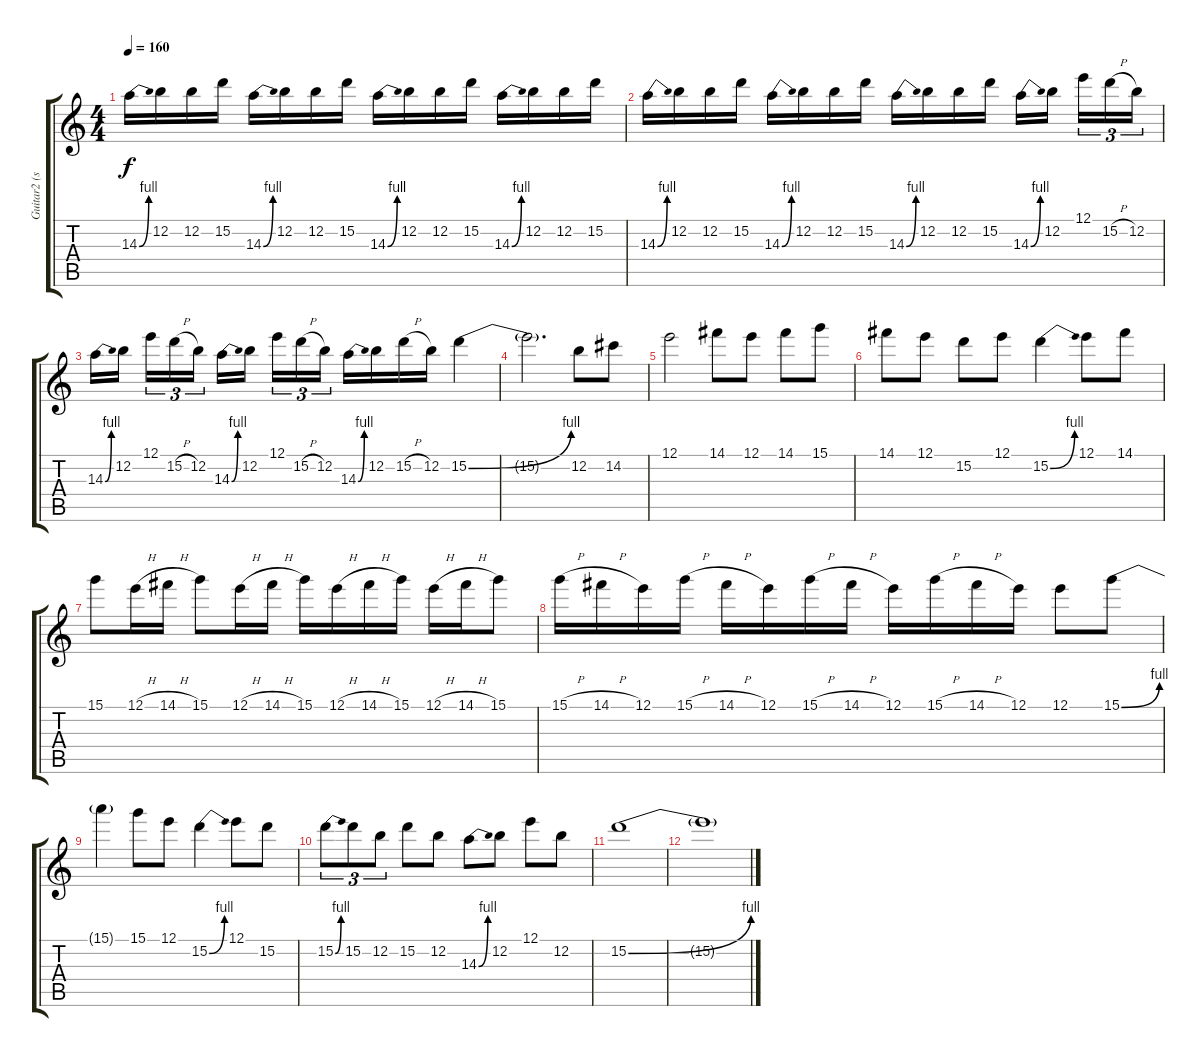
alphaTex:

\track ("Guitar2 (solo)" "Guitar2 (s") {instrument distortionguitar}
\staff {score tabs}
\tuning (E4 B3 G3 D3 A2 E2) {hide}
\ts (4 4)
\tempo 160
\clef g2
\ks c
14.3{be (bend 0 0 60 4)}.16{dy f} 12.2.16 12.2.16 15.2.16 14.3{be (bend 0 0 60 4)}.16 12.2.16 12.2.16 15.2.16 14.3{be (bend 0 0 60 4)}.16 12.2.16 12.2.16 15.2.16 14.3{be (bend 0 0 60 4)}.16 12.2.16 12.2.16 15.2.16 |
14.3{be (bend 0 0 60 4)}.16 12.2.16 12.2.16 15.2.16 14.3{be (bend 0 0 60 4)}.16 12.2.16 12.2.16 15.2.16 14.3{be (bend 0 0 60 4)}.16 12.2.16 12.2.16 15.2.16 14.3{be (bend 0 0 60 4)}.16 12.2.16{beam splitsecondary} 12.1.16{tu (3 2)} 15.2{h}.16{tu (3 2)} 12.2.16{tu (3 2)} |
14.3{be (bend 0 0 60 4)}.16 12.2.16{beam splitsecondary} 12.1.16{tu (3 2)} 15.2{h}.16{tu (3 2)} 12.2.16{tu (3 2)} 14.3{be (bend 0 0 60 4)}.16 12.2.16{beam splitsecondary} 12.1.16{tu (3 2)} 15.2{h}.16{tu (3 2)} 12.2.16{tu (3 2)} 14.3{be (bend 0 0 60 4)}.16 12.2.16 15.2{h}.16 12.2.16 15.2{be (bend 0 0 60 4)}.4 |
15.2{t}.2{d} 12.2.8 14.2.8 |
12.1.2 14.1.8 12.1.8 14.1.8 15.1.8 |
14.1.8 12.1.8 15.2.8 12.1.8 15.2{be (bend 0 0 60 4)}.4 12.1.8 14.1.8 |
15.1.8 12.1{h}.16 14.1{h}.16 15.1.8 12.1{h}.16 14.1{h}.16 15.1.16 12.1{h}.16 14.1{h}.16 15.1.16 12.1{h}.16 14.1{h}.16 15.1.8 |
15.1{h}.16 14.1{h}.16 12.1.16 15.1{h}.16 14.1{h}.16 12.1.16 15.1{h}.16 14.1{h}.16 12.1.16 15.1{h}.16 14.1{h}.16 12.1.16 12.1.8 15.1{be (bend 0 0 60 4)}.8 |
15.1{t}.4 15.1.8 12.1.8 15.2{be (bend 0 0 60 4)}.4 12.1.8 15.2.8 |
15.2{be (bend 0 0 60 4)}.8{tu (3 2)} 15.2.8{tu (3 2)} 12.2.8{tu (3 2)} 15.2.8 12.2.8 14.3{be (bend 0 0 60 4)}.8 12.2.8 12.1.8 12.2.8 |
15.2{be (bend 0 0 60 4)}.1 |
15.2{t}.1
